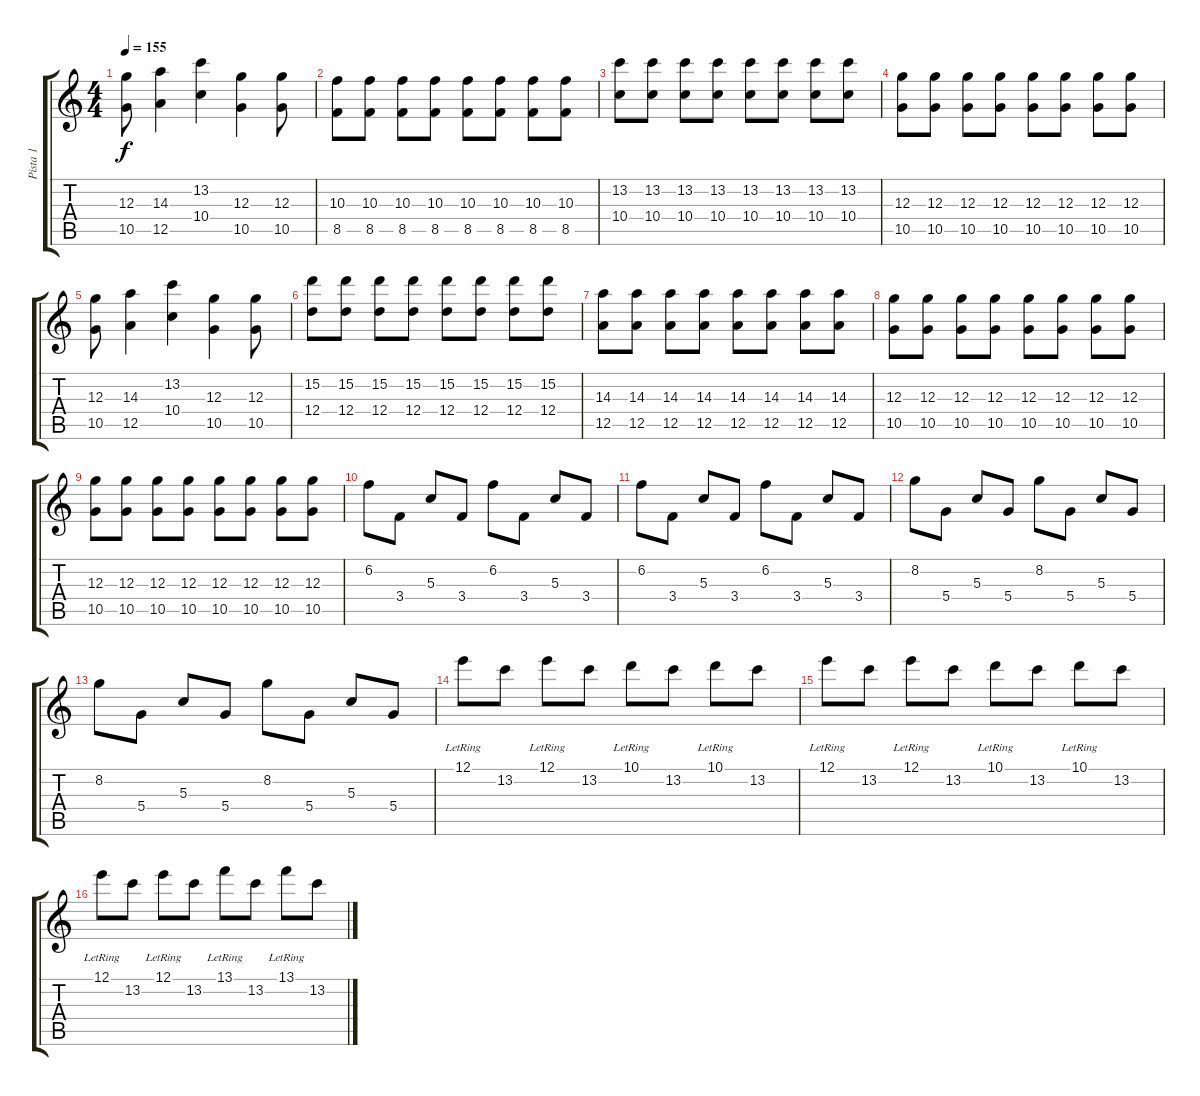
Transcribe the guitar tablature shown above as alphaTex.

\track ("Pista 1" "Pista 1") {instrument electricguitarjazz}
\staff {score tabs}
\tuning (E4 B3 G3 D3 A2 E2) {hide}
\ts (4 4)
\tempo 155
\clef g2
\ks c
(12.3 10.5).8{dy f} (14.3 12.5).4 (13.2 10.4).4 (12.3 10.5).4 (12.3 10.5).8 |
(10.3 8.5).8 (10.3 8.5).8 (10.3 8.5).8 (10.3 8.5).8 (10.3 8.5).8 (10.3 8.5).8 (10.3 8.5).8 (10.3 8.5).8 |
(13.2 10.4).8 (13.2 10.4).8 (13.2 10.4).8 (13.2 10.4).8 (13.2 10.4).8 (13.2 10.4).8 (13.2 10.4).8 (13.2 10.4).8 |
(12.3 10.5).8 (12.3 10.5).8 (12.3 10.5).8 (12.3 10.5).8 (12.3 10.5).8 (12.3 10.5).8 (12.3 10.5).8 (12.3 10.5).8 |
(12.3 10.5).8 (14.3 12.5).4 (13.2 10.4).4 (12.3 10.5).4 (12.3 10.5).8 |
(15.2 12.4).8 (15.2 12.4).8 (15.2 12.4).8 (15.2 12.4).8 (15.2 12.4).8 (15.2 12.4).8 (15.2 12.4).8 (15.2 12.4).8 |
(14.3 12.5).8 (14.3 12.5).8 (14.3 12.5).8 (14.3 12.5).8 (14.3 12.5).8 (14.3 12.5).8 (14.3 12.5).8 (14.3 12.5).8 |
(12.3 10.5).8 (12.3 10.5).8 (12.3 10.5).8 (12.3 10.5).8 (12.3 10.5).8 (12.3 10.5).8 (12.3 10.5).8 (12.3 10.5).8 |
(12.3 10.5).8 (12.3 10.5).8 (12.3 10.5).8 (12.3 10.5).8 (12.3 10.5).8 (12.3 10.5).8 (12.3 10.5).8 (12.3 10.5).8 |
6.2.8 3.4.8 5.3.8 3.4.8 6.2.8 3.4.8 5.3.8 3.4.8 |
6.2.8 3.4.8 5.3.8 3.4.8 6.2.8 3.4.8 5.3.8 3.4.8 |
8.2.8 5.4.8 5.3.8 5.4.8 8.2.8 5.4.8 5.3.8 5.4.8 |
8.2.8 5.4.8 5.3.8 5.4.8 8.2.8 5.4.8 5.3.8 5.4.8 |
12.1{lr}.8 13.2.8 12.1{lr}.8 13.2.8 10.1{lr}.8 13.2.8 10.1{lr}.8 13.2.8 |
12.1{lr}.8 13.2.8 12.1{lr}.8 13.2.8 10.1{lr}.8 13.2.8 10.1{lr}.8 13.2.8 |
12.1{lr}.8 13.2.8 12.1{lr}.8 13.2.8 13.1{lr}.8 13.2.8 13.1{lr}.8 13.2.8
